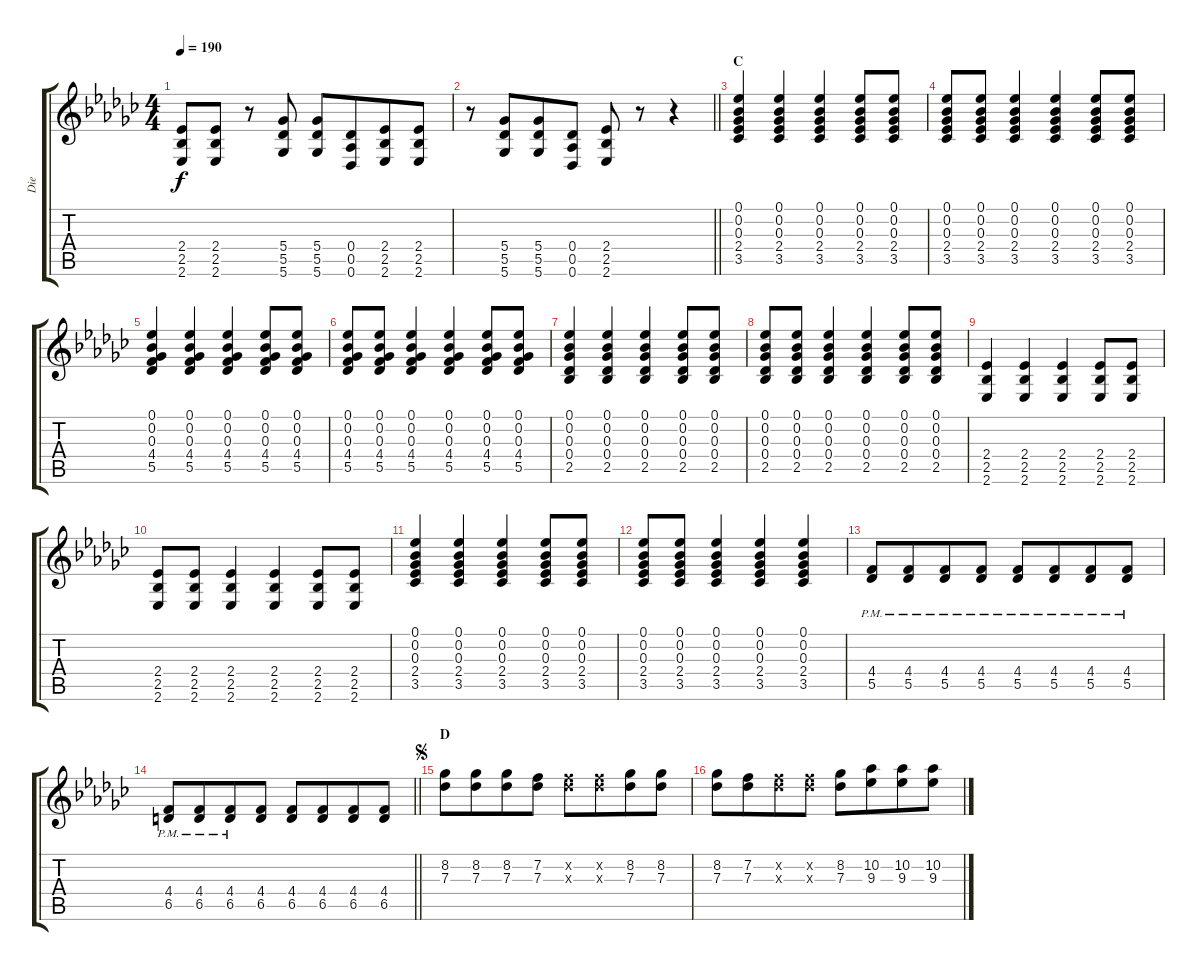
\track ("Die" "Die") {instrument distortionguitar}
\staff {score tabs}
\tuning (Eb4 Bb3 Gb3 Db3 Ab2 Db2) {hide}
\ts (4 4)
\tempo 190
\clef g2
\ks ebminor
(2.4 2.5 2.6).8{dy f} (2.4 2.5 2.6).8 r.8 (5.4 5.5 5.6).8 (5.4 5.5 5.6).8 (0.4 0.5 0.6).8{beam merge} (2.4 2.5 2.6).8 (2.4 2.5 2.6).8 |
\barLineRight lightlight
r.8 (5.4 5.5 5.6).8{beam merge} (5.4 5.5 5.6).8 (0.4 0.5 0.6).8 (2.4 2.5 2.6).8 r.8 r.4 |
\section ("" "C")
(0.1 0.2 0.3 2.4 3.5).4 (0.1 0.2 0.3 2.4 3.5).4 (0.1 0.2 0.3 2.4 3.5).4 (0.1 0.2 0.3 2.4 3.5).8 (0.1 0.2 0.3 2.4 3.5).8 |
(0.1 0.2 0.3 2.4 3.5).8 (0.1 0.2 0.3 2.4 3.5).8 (0.1 0.2 0.3 2.4 3.5).4 (0.1 0.2 0.3 2.4 3.5).4 (0.1 0.2 0.3 2.4 3.5).8 (0.1 0.2 0.3 2.4 3.5).8 |
(0.1 0.2 0.3 4.4 5.5).4 (0.1 0.2 0.3 4.4 5.5).4 (0.1 0.2 0.3 4.4 5.5).4 (0.1 0.2 0.3 4.4 5.5).8 (0.1 0.2 0.3 4.4 5.5).8 |
(0.1 0.2 0.3 4.4 5.5).8 (0.1 0.2 0.3 4.4 5.5).8 (0.1 0.2 0.3 4.4 5.5).4 (0.1 0.2 0.3 4.4 5.5).4 (0.1 0.2 0.3 4.4 5.5).8 (0.1 0.2 0.3 4.4 5.5).8 |
(0.1 0.2 0.3 0.4 2.5).4 (0.1 0.2 0.3 0.4 2.5).4 (0.1 0.2 0.3 0.4 2.5).4 (0.1 0.2 0.3 0.4 2.5).8 (0.1 0.2 0.3 0.4 2.5).8 |
(0.1 0.2 0.3 0.4 2.5).8 (0.1 0.2 0.3 0.4 2.5).8 (0.1 0.2 0.3 0.4 2.5).4 (0.1 0.2 0.3 0.4 2.5).4 (0.1 0.2 0.3 0.4 2.5).8 (0.1 0.2 0.3 0.4 2.5).8 |
(2.4 2.5 2.6).4 (2.4 2.5 2.6).4 (2.4 2.5 2.6).4 (2.4 2.5 2.6).8 (2.4 2.5 2.6).8 |
(2.4 2.5 2.6).8 (2.4 2.5 2.6).8 (2.4 2.5 2.6).4 (2.4 2.5 2.6).4 (2.4 2.5 2.6).8 (2.4 2.5 2.6).8 |
(0.1 0.2 0.3 2.4 3.5).4 (0.1 0.2 0.3 2.4 3.5).4 (0.1 0.2 0.3 2.4 3.5).4 (0.1 0.2 0.3 2.4 3.5).8 (0.1 0.2 0.3 2.4 3.5).8 |
(0.1 0.2 0.3 2.4 3.5).8 (0.1 0.2 0.3 2.4 3.5).8 (0.1 0.2 0.3 2.4 3.5).4 (0.1 0.2 0.3 2.4 3.5).4 (0.1 0.2 0.3 2.4 3.5).4 |
(4.4{pm} 5.5{pm}).8 (4.4{pm} 5.5{pm}).8{beam merge} (4.4{pm} 5.5{pm}).8 (4.4{pm} 5.5{pm}).8 (4.4{pm} 5.5{pm}).8 (4.4{pm} 5.5{pm}).8{beam merge} (4.4{pm} 5.5{pm}).8 (4.4{pm} 5.5{pm}).8 |
\barLineRight lightlight
(4.4{pm} 6.5{pm}).8 (4.4{pm} 6.5{pm}).8{beam merge} (4.4{pm} 6.5{pm}).8 (4.4 6.5).8 (4.4 6.5).8 (4.4 6.5).8{beam merge} (4.4 6.5).8 (4.4 6.5).8 |
\section ("" "D")
\jump segno
(8.2 7.3).8 (8.2 7.3).8{beam merge} (8.2 7.3).8 (7.2 7.3).8 (7.2{x} 7.3{x}).8 (7.2{x} 7.3{x}).8{beam merge} (8.2 7.3).8 (8.2 7.3).8 |
(8.2 7.3).8 (7.2 7.3).8{beam merge} (7.2{x} 7.3{x}).8 (7.2{x} 7.3{x}).8 (8.2 7.3).8 (10.2 9.3).8{beam merge} (10.2 9.3).8 (10.2 9.3).8
